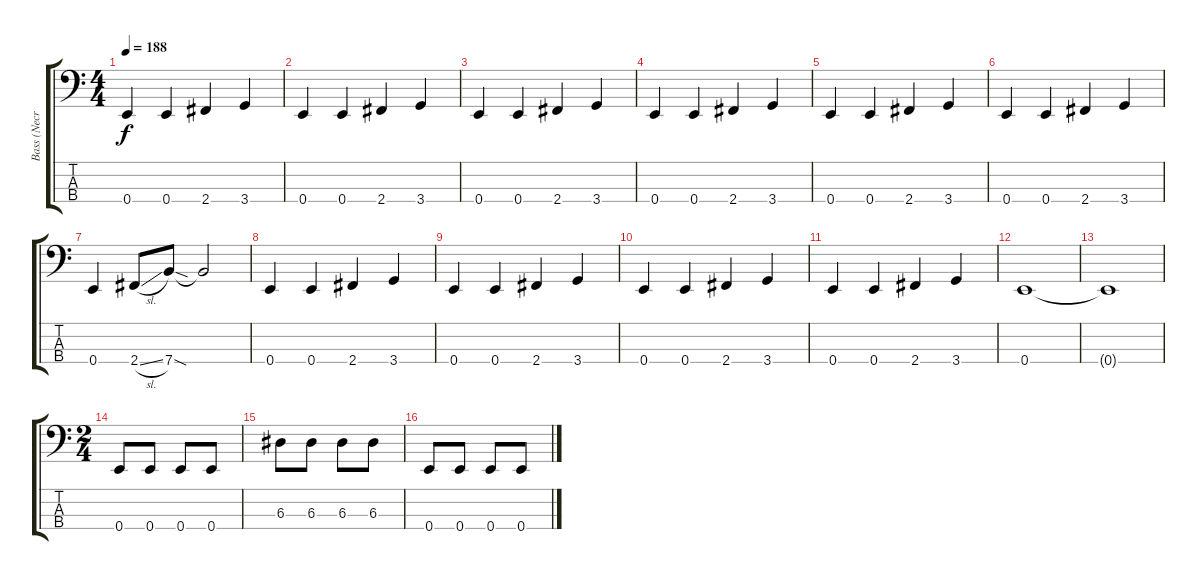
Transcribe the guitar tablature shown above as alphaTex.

\track ("Bass (Necrobutcher)" "Bass (Necr") {instrument electricbassfinger}
\staff {score tabs}
\tuning (G2 D2 A1 E1) {hide}
\ts (4 4)
\tempo 188
\clef f4
\ks c
0.4.4{dy f volume 13} 0.4.4 2.4.4 3.4.4 |
0.4.4{volume 13} 0.4.4 2.4.4 3.4.4 |
0.4.4{volume 13} 0.4.4 2.4.4 3.4.4 |
0.4.4{volume 13} 0.4.4 2.4.4 3.4.4 |
0.4.4{volume 13} 0.4.4 2.4.4 3.4.4 |
0.4.4{volume 13} 0.4.4 2.4.4 3.4.4 |
0.4.4{volume 13} 2.4{sl}.8 7.4{sod}.8 7.4{t}.2 |
0.4.4{volume 13} 0.4.4 2.4.4 3.4.4 |
0.4.4{volume 13} 0.4.4 2.4.4 3.4.4 |
0.4.4{volume 13} 0.4.4 2.4.4 3.4.4 |
0.4.4{volume 13} 0.4.4 2.4.4 3.4.4 |
0.4.1 |
0.4{t}.1 |
\ts (2 4)
0.4.8{volume 11} 0.4.8 0.4.8 0.4.8 |
6.3.8 6.3.8 6.3.8 6.3.8 |
0.4.8{volume 11} 0.4.8 0.4.8 0.4.8
